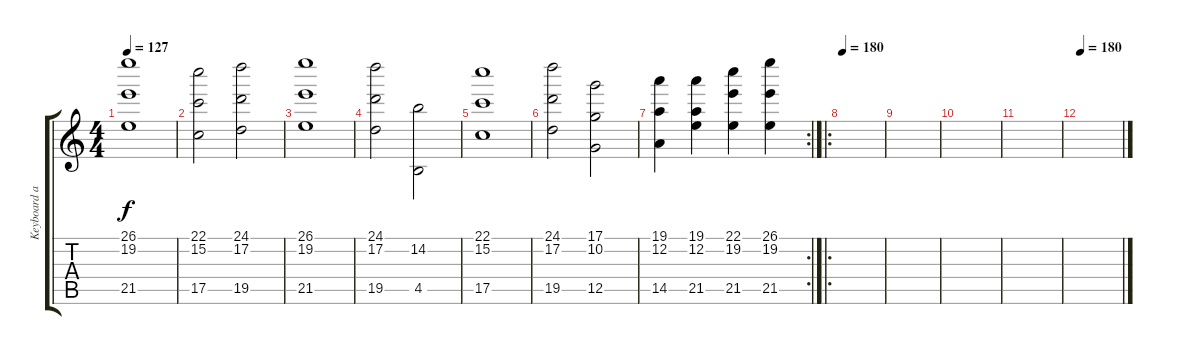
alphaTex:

\track ("Keyboard and Guitar Solo" "Keyboard a") {instrument overdrivenguitar}
\staff {score tabs}
\tuning (D4 A3 F3 C3 G2 D2) {hide}
\ts (4 4)
\tempo 127
\clef g2
\ks c
(26.1 19.2 21.5).1{dy f} |
(22.1 15.2 17.5).2{volume 8 instrument stringensemble1} (24.1 17.2 19.5).2 |
(26.1 19.2 21.5).1 |
(24.1 17.2 19.5).2 (14.2 4.5).2 |
(22.1 15.2 17.5).1 |
(24.1 17.2 19.5).2 (17.1 10.2 12.5).2 |
\rc 2
(19.1 12.2 14.5).4{instrument stringensemble1} (19.1 12.2 21.5).4 (22.1 19.2 21.5).4 (26.1 19.2 21.5).4 |
\ro
\tempo 180
|
|
|
|
\tempo 180
